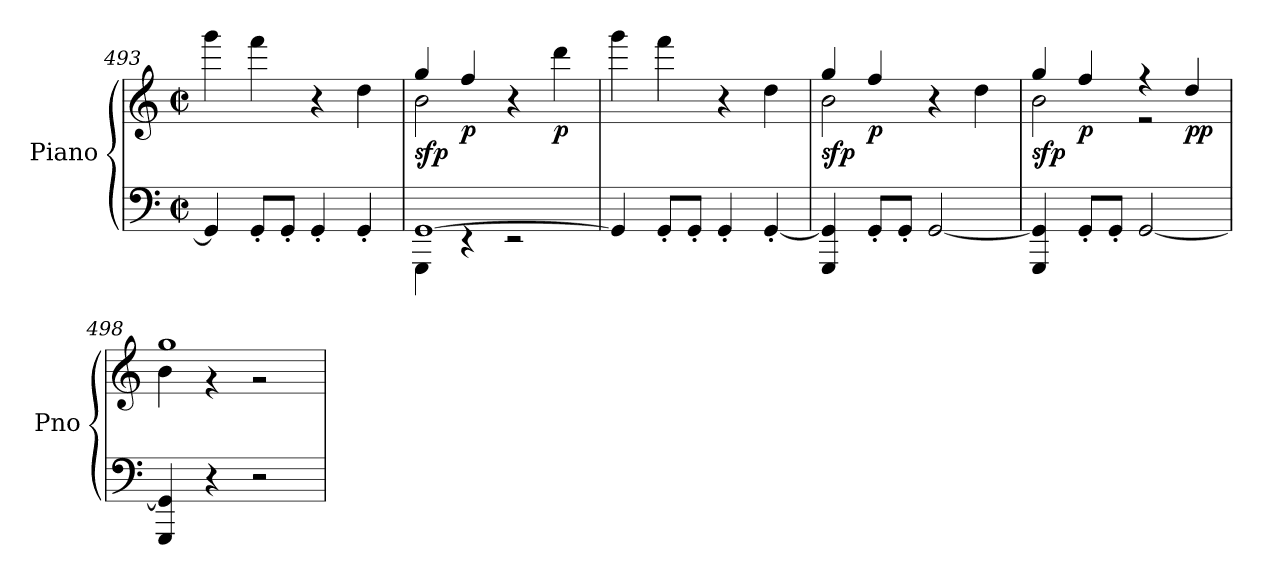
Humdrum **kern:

**kern	**kern	**dynam
*part1	*part1	*part1
*staff2	*staff1	*staff1/2
*I"Piano	*	*
*I'Pno	*	*
*clefF4	*clefG2	*
*k[]	*k[]	*
*M4/4	*M4/4	*
*met(c|)	*met(c|)	*
=493	=493	=493
4GG/]	4ggg\	.
8GG'/L	4fff\	.
8GG'/J	.	.
4GG'/	4r	.
4GG'/	4dd\	.
=494	=494	=494
*^	*^	*
!	!	!	!	!LO:DY:b
[1GG	4GGG\	4gg/	2b\	sfp
!	!	!	!	!LO:DY:b
.	4rEE	4ff/	.	p
.	2rEE	4r	2ryy	.
!	!	!	!	!LO:DY:b
.	.	4ddd\	.	p
*v	*v	*	*	*
*	*v	*v	*
=495	=495	=495
4GG/]	4ggg\	.
8GG'/L	4fff\	.
8GG'/J	.	.
4GG'/	4r	.
[4GG'/	4dd\	.
=496	=496	=496
*	*^	*
!	!	!	!LO:DY:b
4GGG/ 4GG/]	4gg/	2b\	sfp
!	!	!	!LO:DY:b
8GG'/L	4ff/	.	p
8GG'/J	.	.	.
[2GG/	4r	2ryy	.
.	4dd\	.	.
=497	=497	=497	=497
!	!	!	!LO:DY:b
4GGG/ 4GG/]	4gg/	2b\	sfp
!	!	!	!LO:DY:b
8GG'/L	4ff/	.	p
8GG'/J	.	.	.
[2GG/	4r	2r	.
!	!	!	!LO:DY:b
.	4dd/	.	pp
=498	=498	=498	=498
4GGG/ 4GG/]	1gg	4b\	.
4r	.	4r	.
2r	.	2r	.
*	*v	*v	*
=	=	=
*-	*-	*-
